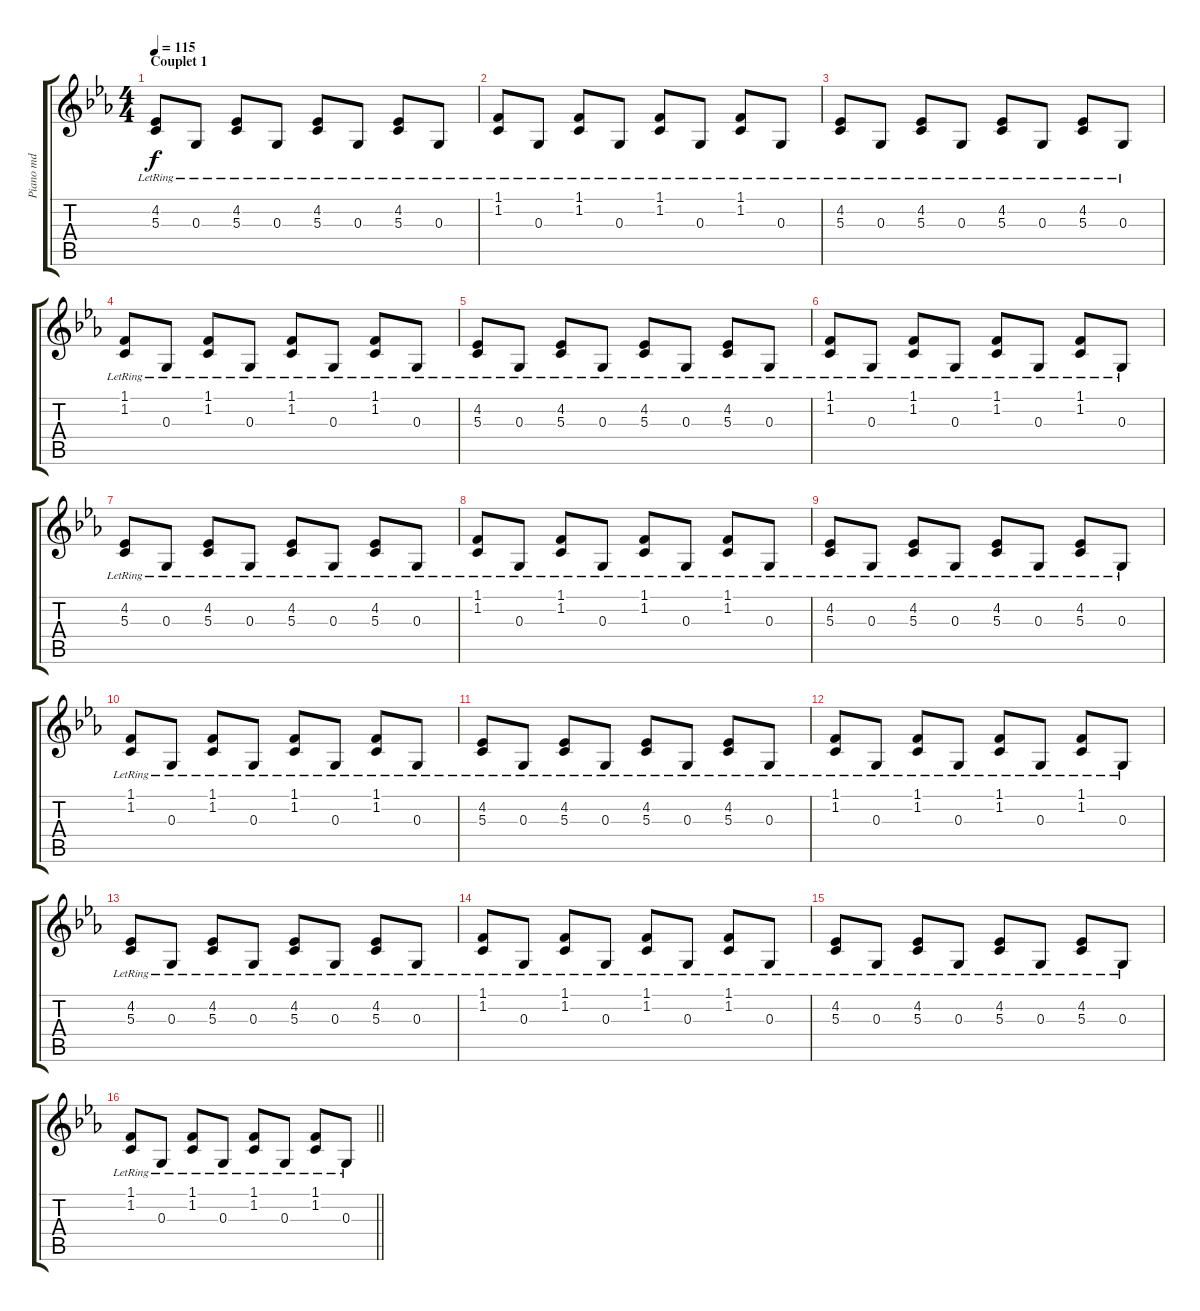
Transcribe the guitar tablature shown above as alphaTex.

\track ("Piano md" "Piano md") {instrument acousticgrandpiano}
\staff {score tabs}
\tuning (E4 B3 G3 D3 A2 E2) {hide}
\ts (4 4)
\section ("" "Couplet 1")
\tempo 115
\clef g2
\ks eb
(4.2{lr} 5.3{lr}).8{dy f} 0.3{lr}.8 (4.2{lr} 5.3{lr}).8 0.3{lr}.8 (4.2{lr} 5.3{lr}).8 0.3{lr}.8 (4.2{lr} 5.3{lr}).8 0.3{lr}.8 |
(1.1{lr} 1.2{lr}).8 0.3{lr}.8 (1.1{lr} 1.2{lr}).8 0.3{lr}.8 (1.1{lr} 1.2{lr}).8 0.3{lr}.8 (1.1{lr} 1.2{lr}).8 0.3{lr}.8 |
(4.2{lr} 5.3{lr}).8 0.3{lr}.8 (4.2{lr} 5.3{lr}).8 0.3{lr}.8 (4.2{lr} 5.3{lr}).8 0.3{lr}.8 (4.2{lr} 5.3{lr}).8 0.3{lr}.8 |
(1.1{lr} 1.2{lr}).8 0.3{lr}.8 (1.1{lr} 1.2{lr}).8 0.3{lr}.8 (1.1{lr} 1.2{lr}).8 0.3{lr}.8 (1.1{lr} 1.2{lr}).8 0.3{lr}.8 |
(4.2{lr} 5.3{lr}).8 0.3{lr}.8 (4.2{lr} 5.3{lr}).8 0.3{lr}.8 (4.2{lr} 5.3{lr}).8 0.3{lr}.8 (4.2{lr} 5.3{lr}).8 0.3{lr}.8 |
(1.1{lr} 1.2{lr}).8 0.3{lr}.8 (1.1{lr} 1.2{lr}).8 0.3{lr}.8 (1.1{lr} 1.2{lr}).8 0.3{lr}.8 (1.1{lr} 1.2{lr}).8 0.3{lr}.8 |
(4.2{lr} 5.3{lr}).8 0.3{lr}.8 (4.2{lr} 5.3{lr}).8 0.3{lr}.8 (4.2{lr} 5.3{lr}).8 0.3{lr}.8 (4.2{lr} 5.3{lr}).8 0.3{lr}.8 |
(1.1{lr} 1.2{lr}).8 0.3{lr}.8 (1.1{lr} 1.2{lr}).8 0.3{lr}.8 (1.1{lr} 1.2{lr}).8 0.3{lr}.8 (1.1{lr} 1.2{lr}).8 0.3{lr}.8 |
(4.2{lr} 5.3{lr}).8 0.3{lr}.8 (4.2{lr} 5.3{lr}).8 0.3{lr}.8 (4.2{lr} 5.3{lr}).8 0.3{lr}.8 (4.2{lr} 5.3{lr}).8 0.3{lr}.8 |
(1.1{lr} 1.2{lr}).8 0.3{lr}.8 (1.1{lr} 1.2{lr}).8 0.3{lr}.8 (1.1{lr} 1.2{lr}).8 0.3{lr}.8 (1.1{lr} 1.2{lr}).8 0.3{lr}.8 |
(4.2{lr} 5.3{lr}).8 0.3{lr}.8 (4.2{lr} 5.3{lr}).8 0.3{lr}.8 (4.2{lr} 5.3{lr}).8 0.3{lr}.8 (4.2{lr} 5.3{lr}).8 0.3{lr}.8 |
(1.1{lr} 1.2{lr}).8 0.3{lr}.8 (1.1{lr} 1.2{lr}).8 0.3{lr}.8 (1.1{lr} 1.2{lr}).8 0.3{lr}.8 (1.1{lr} 1.2{lr}).8 0.3{lr}.8 |
(4.2{lr} 5.3{lr}).8 0.3{lr}.8 (4.2{lr} 5.3{lr}).8 0.3{lr}.8 (4.2{lr} 5.3{lr}).8 0.3{lr}.8 (4.2{lr} 5.3{lr}).8 0.3{lr}.8 |
(1.1{lr} 1.2{lr}).8 0.3{lr}.8 (1.1{lr} 1.2{lr}).8 0.3{lr}.8 (1.1{lr} 1.2{lr}).8 0.3{lr}.8 (1.1{lr} 1.2{lr}).8 0.3{lr}.8 |
(4.2{lr} 5.3{lr}).8 0.3{lr}.8 (4.2{lr} 5.3{lr}).8 0.3{lr}.8 (4.2{lr} 5.3{lr}).8 0.3{lr}.8 (4.2{lr} 5.3{lr}).8 0.3{lr}.8 |
\barLineRight lightlight
(1.1{lr} 1.2{lr}).8 0.3{lr}.8 (1.1{lr} 1.2{lr}).8 0.3{lr}.8 (1.1{lr} 1.2{lr}).8 0.3{lr}.8 (1.1{lr} 1.2{lr}).8 0.3{lr}.8
